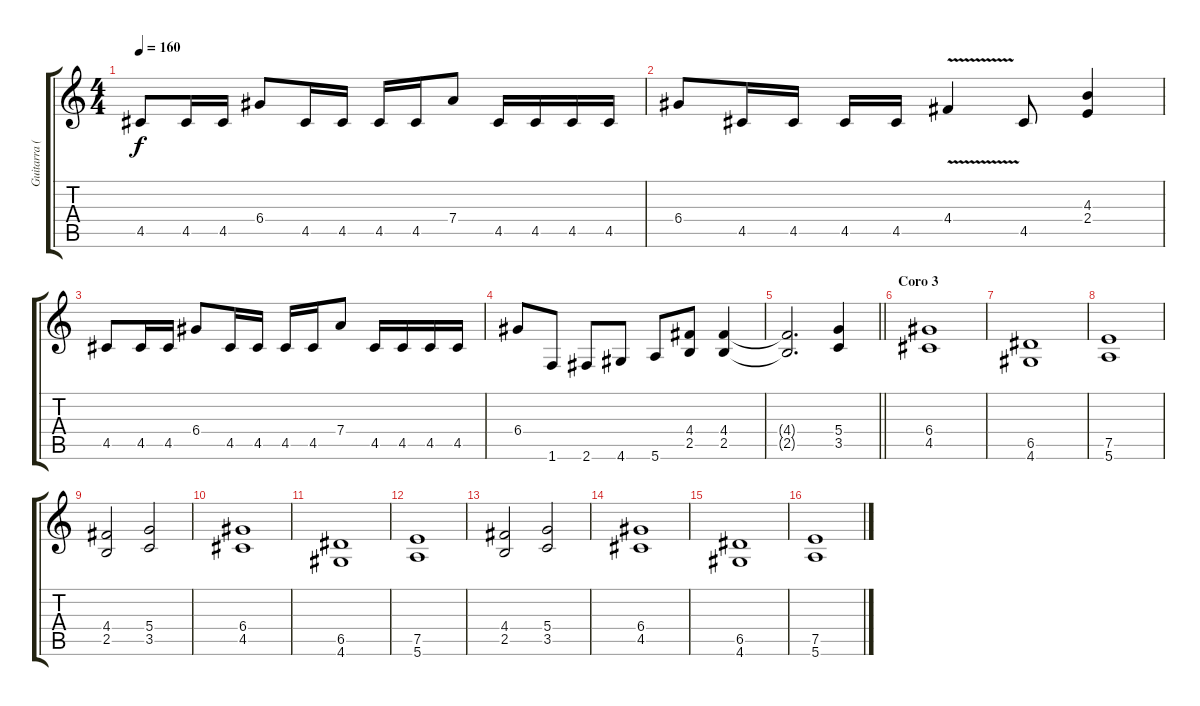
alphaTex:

\track ("Guitarra (Oz)" "Guitarra (") {instrument distortionguitar}
\staff {score tabs}
\tuning (E4 B3 G3 D3 A2 E2) {hide}
\ts (4 4)
\tempo 160
\clef g2
\ks c
4.5.8{dy f volume 16} 4.5.16 4.5.16 6.4.8 4.5.16 4.5.16 4.5.16 4.5.16 7.4.8 4.5.16 4.5.16 4.5.16 4.5.16 |
6.4.8 4.5.16 4.5.16 4.5.16 4.5.16 4.4{v}.4 4.5.8 (4.3 2.4).4 |
4.5.8 4.5.16 4.5.16 6.4.8 4.5.16 4.5.16 4.5.16 4.5.16 7.4.8 4.5.16 4.5.16 4.5.16 4.5.16 |
6.4.8 1.6.8 2.6.8 4.6.8 5.6.8 (4.4 2.5).8 (4.4 2.5).4 |
\barLineRight lightlight
(4.4{t} 2.5{t}).2{d} (5.4 3.5).4 |
\section ("" "Coro 3")
(6.4 4.5).1 |
(6.5 4.6).1 |
(7.5 5.6).1 |
(4.4 2.5).2 (5.4 3.5).2 |
(6.4 4.5).1 |
(6.5 4.6).1 |
(7.5 5.6).1 |
(4.4 2.5).2 (5.4 3.5).2 |
(6.4 4.5).1 |
(6.5 4.6).1 |
(7.5 5.6).1
